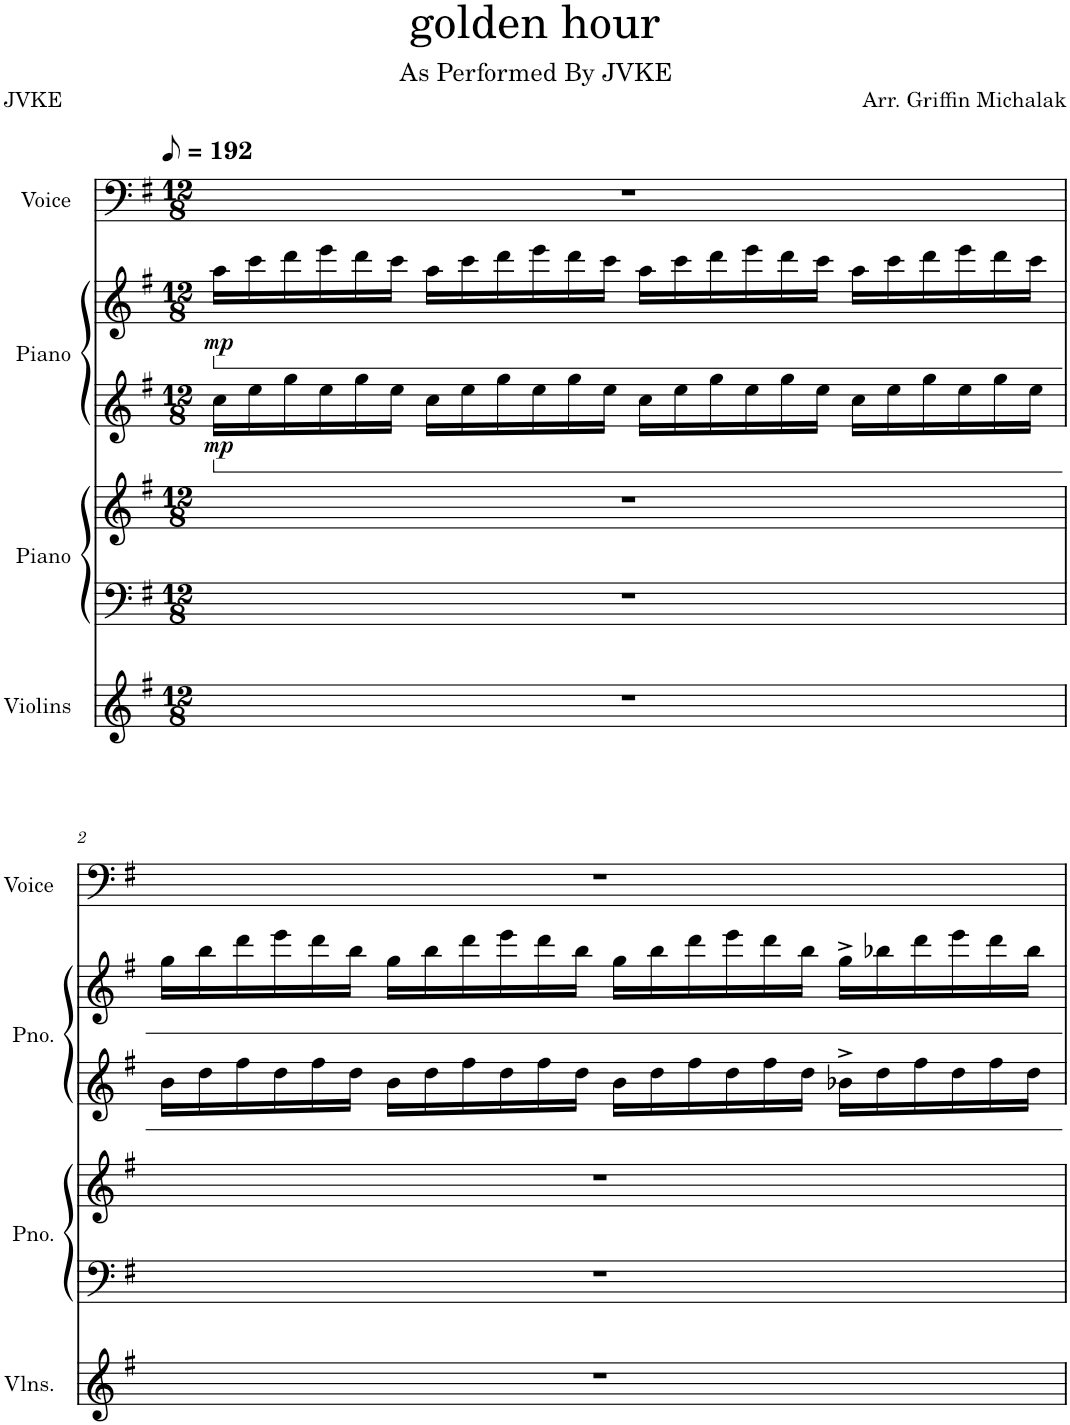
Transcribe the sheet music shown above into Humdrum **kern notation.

**kern	**kern	**kern	**kern	**kern	**dynam	**kern
*part4	*part3	*part3	*part2	*part2	*part2	*part1
*staff6	*staff5	*staff4	*staff3	*staff2	*staff2/3	*staff1
*I"Violins	*I"Piano	*	*I"Piano	*	*	*I"Voice
*I'Vlns.	*I'Pno.	*	*I'Pno.	*	*	*I'Voice
*clefG2	*clefF4	*clefG2	*clefG2	*clefG2	*	*clefF4
*k[f#]	*k[f#]	*k[f#]	*k[f#]	*k[f#]	*	*k[f#]
*M12/8	*M12/8	*M12/8	*M12/8	*M12/8	*	*M12/8
*MM96	*MM96	*MM96	*MM96	*MM96	*	*MM96
=1	=1	=1	=1	=1	=1	=1
!	!	!	!	!	!LO:DY:b=2	!
!	!	!	!	!	!LO:DY:n=1:b	!
1.r	1.r	1.r	16cc\LL	16aa\LL	mp mp	1.r
.	.	.	16ee\	16ccc\	.	.
.	.	.	16gg\	16ddd\	.	.
.	.	.	16ee\	16eee\	.	.
.	.	.	16gg\	16ddd\	.	.
.	.	.	16ee\JJ	16ccc\JJ	.	.
.	.	.	16cc\LL	16aa\LL	.	.
.	.	.	16ee\	16ccc\	.	.
.	.	.	16gg\	16ddd\	.	.
.	.	.	16ee\	16eee\	.	.
.	.	.	16gg\	16ddd\	.	.
.	.	.	16ee\JJ	16ccc\JJ	.	.
.	.	.	16cc\LL	16aa\LL	.	.
.	.	.	16ee\	16ccc\	.	.
.	.	.	16gg\	16ddd\	.	.
.	.	.	16ee\	16eee\	.	.
.	.	.	16gg\	16ddd\	.	.
.	.	.	16ee\JJ	16ccc\JJ	.	.
.	.	.	16cc\LL	16aa\LL	.	.
.	.	.	16ee\	16ccc\	.	.
.	.	.	16gg\	16ddd\	.	.
.	.	.	16ee\	16eee\	.	.
.	.	.	16gg\	16ddd\	.	.
.	.	.	16ee\JJ	16ccc\JJ	.	.
!!LO:LB:g=z
=2	=2	=2	=2	=2	=2	=2
1.r	1.r	1.r	16b\LL	16gg\LL	.	1.r
.	.	.	16dd\	16bb\	.	.
.	.	.	16ff#\	16ddd\	.	.
.	.	.	16dd\	16eee\	.	.
.	.	.	16ff#\	16ddd\	.	.
.	.	.	16dd\JJ	16bb\JJ	.	.
.	.	.	16b\LL	16gg\LL	.	.
.	.	.	16dd\	16bb\	.	.
.	.	.	16ff#\	16ddd\	.	.
.	.	.	16dd\	16eee\	.	.
.	.	.	16ff#\	16ddd\	.	.
.	.	.	16dd\JJ	16bb\JJ	.	.
.	.	.	16b\LL	16gg\LL	.	.
.	.	.	16dd\	16bb\	.	.
.	.	.	16ff#\	16ddd\	.	.
.	.	.	16dd\	16eee\	.	.
.	.	.	16ff#\	16ddd\	.	.
.	.	.	16dd\JJ	16bb\JJ	.	.
.	.	.	16b-X^\LL	16gg^\LL	.	.
.	.	.	16dd\	16bb-X\	.	.
.	.	.	16ff#\	16ddd\	.	.
.	.	.	16dd\	16eee\	.	.
.	.	.	16ff#\	16ddd\	.	.
.	.	.	16dd\JJ	16bb-\JJ	.	.
=	=	=	=	=	=	=
*-	*-	*-	*-	*-	*-	*-
